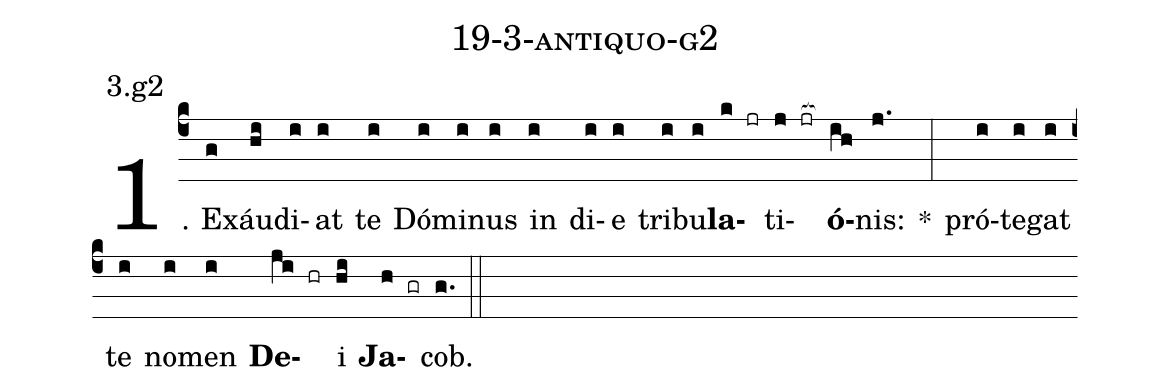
name: 19-3-antiquo-g2;
annotation: 3.g2;
%%
(c4)1. Ex(g)áu(hi)di(i)at(i) te(i) Dó(i)mi(i)nus(i) in(i) di(i)e(i) tri(i)bu(i)<b>la</b>(k jr)ti(j jr[ocb:1{])<b>ó</b>(ih[ocb:0}])nis:(j.) *(:) pró(i)te(i)gat(i) te(i) no(i)men(i) <b>De</b>(ji hr)i(hi) <b>Ja</b>(h gr)cob.(g.) (::)
